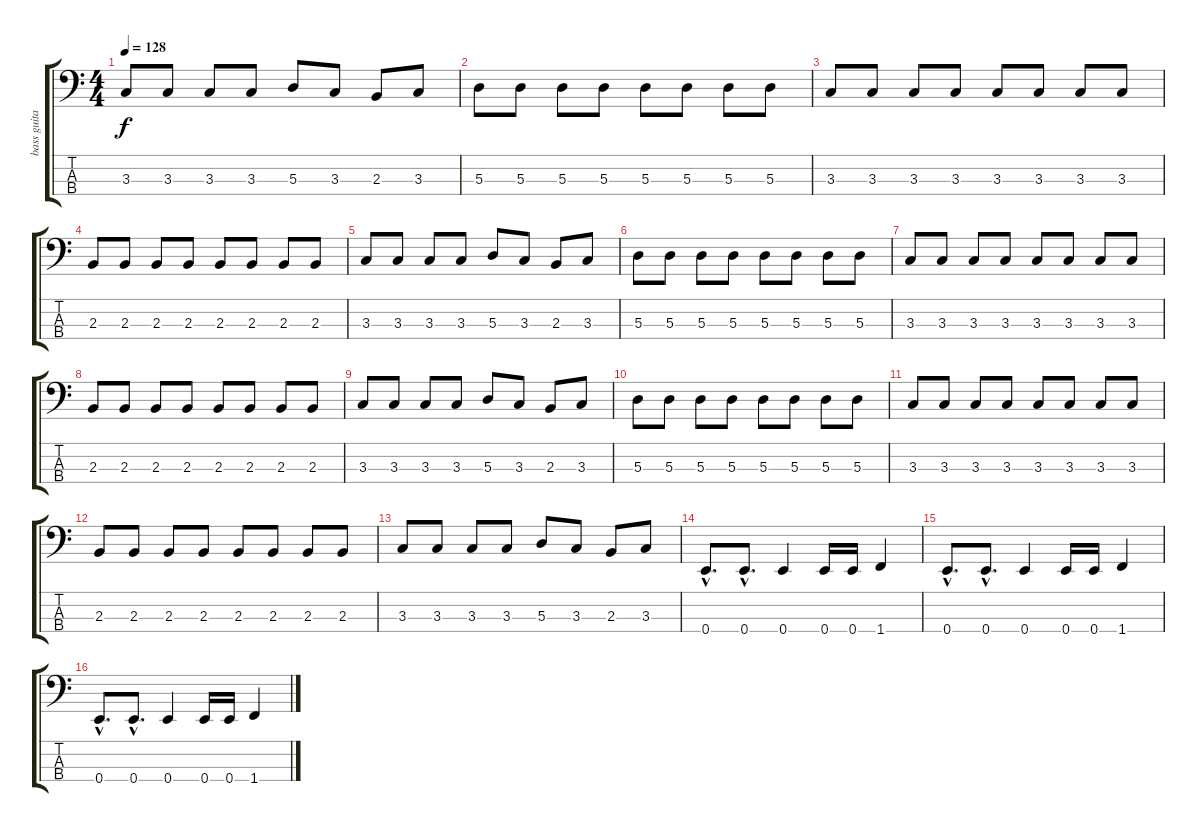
\track ("bass guitar" "bass guita") {instrument electricbassfinger}
\staff {score tabs}
\tuning (G2 D2 A1 E1) {hide}
\ts (4 4)
\tempo 128
\clef f4
\ks c
3.3.8{dy f} 3.3.8 3.3.8 3.3.8 5.3.8 3.3.8 2.3.8 3.3.8 |
5.3.8 5.3.8 5.3.8 5.3.8 5.3.8 5.3.8 5.3.8 5.3.8 |
3.3.8 3.3.8 3.3.8 3.3.8 3.3.8 3.3.8 3.3.8 3.3.8 |
2.3.8 2.3.8 2.3.8 2.3.8 2.3.8 2.3.8 2.3.8 2.3.8 |
3.3.8 3.3.8 3.3.8 3.3.8 5.3.8 3.3.8 2.3.8 3.3.8 |
5.3.8 5.3.8 5.3.8 5.3.8 5.3.8 5.3.8 5.3.8 5.3.8 |
3.3.8 3.3.8 3.3.8 3.3.8 3.3.8 3.3.8 3.3.8 3.3.8 |
2.3.8 2.3.8 2.3.8 2.3.8 2.3.8 2.3.8 2.3.8 2.3.8 |
3.3.8 3.3.8 3.3.8 3.3.8 5.3.8 3.3.8 2.3.8 3.3.8 |
5.3.8 5.3.8 5.3.8 5.3.8 5.3.8 5.3.8 5.3.8 5.3.8 |
3.3.8 3.3.8 3.3.8 3.3.8 3.3.8 3.3.8 3.3.8 3.3.8 |
2.3.8 2.3.8 2.3.8 2.3.8 2.3.8 2.3.8 2.3.8 2.3.8 |
3.3.8 3.3.8 3.3.8 3.3.8 5.3.8 3.3.8 2.3.8 3.3.8 |
0.4{hac}.8{d} 0.4{hac}.8{d} 0.4.4 0.4.16 0.4.16 1.4.4 |
0.4{hac}.8{d} 0.4{hac}.8{d} 0.4.4 0.4.16 0.4.16 1.4.4 |
0.4{hac}.8{d} 0.4{hac}.8{d} 0.4.4 0.4.16 0.4.16 1.4.4
